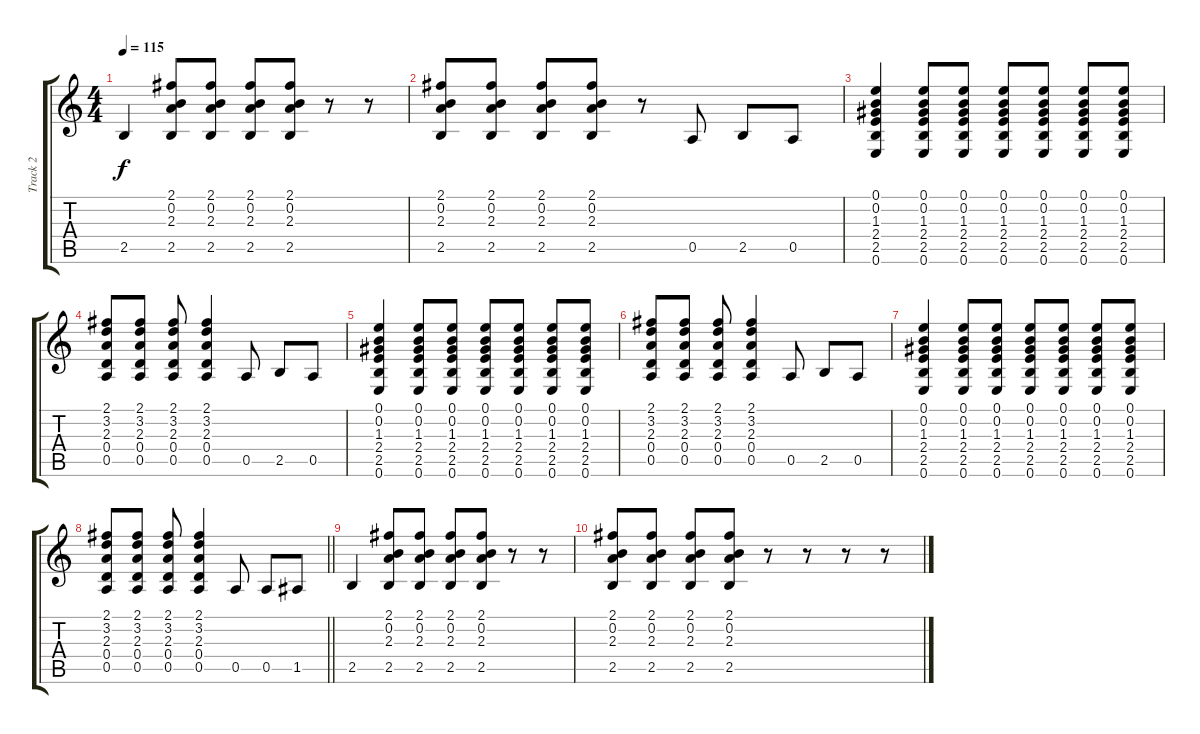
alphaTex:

\track ("Track 2" "Track 2") {instrument electricguitarclean}
\staff {score tabs}
\tuning (E4 B3 G3 D3 A2 E2) {hide}
\ts (4 4)
\tempo 115
\clef g2
\ks c
2.5.4{dy f} (2.1 0.2 2.3 2.5).8 (2.1 0.2 2.3 2.5).8 (2.1 0.2 2.3 2.5).8 (2.1 0.2 2.3 2.5).8 r.8 r.8 |
(2.1 0.2 2.3 2.5).8 (2.1 0.2 2.3 2.5).8 (2.1 0.2 2.3 2.5).8 (2.1 0.2 2.3 2.5).8 r.8 0.5.8 2.5.8 0.5.8 |
(0.1 0.2 1.3 2.4 2.5 0.6).4 (0.1 0.2 1.3 2.4 2.5 0.6).8 (0.1 0.2 1.3 2.4 2.5 0.6).8 (0.1 0.2 1.3 2.4 2.5 0.6).8 (0.1 0.2 1.3 2.4 2.5 0.6).8 (0.1 0.2 1.3 2.4 2.5 0.6).8 (0.1 0.2 1.3 2.4 2.5 0.6).8 |
(2.1 3.2 2.3 0.4 0.5).8 (2.1 3.2 2.3 0.4 0.5).8 (2.1 3.2 2.3 0.4 0.5).8 (2.1 3.2 2.3 0.4 0.5).4 0.5.8 2.5.8 0.5.8 |
(0.1 0.2 1.3 2.4 2.5 0.6).4 (0.1 0.2 1.3 2.4 2.5 0.6).8 (0.1 0.2 1.3 2.4 2.5 0.6).8 (0.1 0.2 1.3 2.4 2.5 0.6).8 (0.1 0.2 1.3 2.4 2.5 0.6).8 (0.1 0.2 1.3 2.4 2.5 0.6).8 (0.1 0.2 1.3 2.4 2.5 0.6).8 |
(2.1 3.2 2.3 0.4 0.5).8 (2.1 3.2 2.3 0.4 0.5).8 (2.1 3.2 2.3 0.4 0.5).8 (2.1 3.2 2.3 0.4 0.5).4 0.5.8 2.5.8 0.5.8 |
(0.1 0.2 1.3 2.4 2.5 0.6).4 (0.1 0.2 1.3 2.4 2.5 0.6).8 (0.1 0.2 1.3 2.4 2.5 0.6).8 (0.1 0.2 1.3 2.4 2.5 0.6).8 (0.1 0.2 1.3 2.4 2.5 0.6).8 (0.1 0.2 1.3 2.4 2.5 0.6).8 (0.1 0.2 1.3 2.4 2.5 0.6).8 |
\barLineRight lightlight
(2.1 3.2 2.3 0.4 0.5).8 (2.1 3.2 2.3 0.4 0.5).8 (2.1 3.2 2.3 0.4 0.5).8 (2.1 3.2 2.3 0.4 0.5).4 0.5.8 0.5.8 1.5.8 |
2.5.4 (2.1 0.2 2.3 2.5).8 (2.1 0.2 2.3 2.5).8 (2.1 0.2 2.3 2.5).8 (2.1 0.2 2.3 2.5).8 r.8 r.8 |
(2.1 0.2 2.3 2.5).8 (2.1 0.2 2.3 2.5).8 (2.1 0.2 2.3 2.5).8 (2.1 0.2 2.3 2.5).8 r.8 r.8 r.8 r.8
